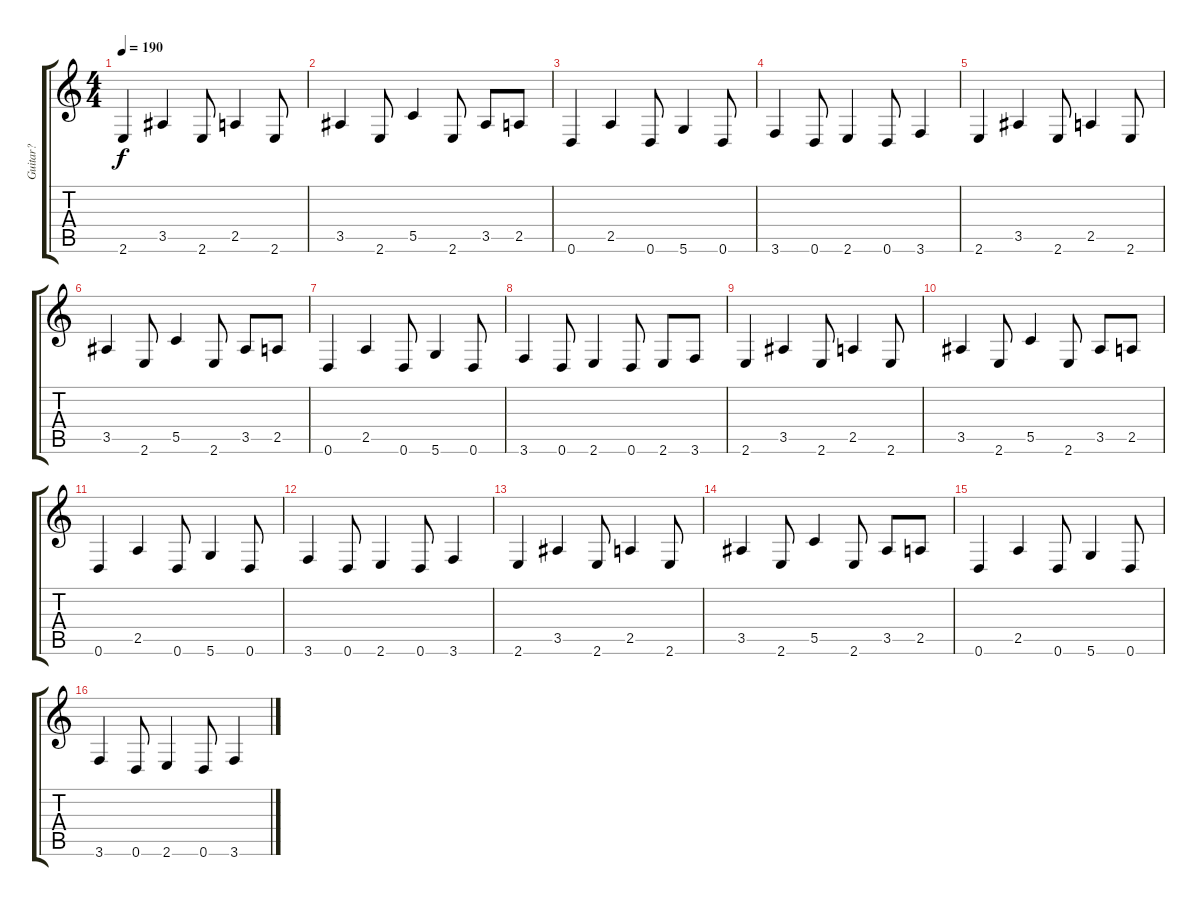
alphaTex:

\track ("Guitar?" "Guitar?") {instrument overdrivenguitar}
\staff {score tabs}
\tuning (D4 A3 F3 C3 G2 D2) {hide}
\ts (4 4)
\tempo 190
\clef g2
\ks c
2.6.4{dy f} 3.5.4 2.6.8 2.5.4 2.6.8 |
3.5.4 2.6.8 5.5.4 2.6.8 3.5.8 2.5.8 |
0.6.4 2.5.4 0.6.8 5.6.4 0.6.8 |
3.6.4 0.6.8 2.6.4 0.6.8 3.6.4 |
2.6.4 3.5.4 2.6.8 2.5.4 2.6.8 |
3.5.4 2.6.8 5.5.4 2.6.8 3.5.8 2.5.8 |
0.6.4 2.5.4 0.6.8 5.6.4 0.6.8 |
3.6.4 0.6.8 2.6.4 0.6.8 2.6.8 3.6.8 |
2.6.4 3.5.4 2.6.8 2.5.4 2.6.8 |
3.5.4 2.6.8 5.5.4 2.6.8 3.5.8 2.5.8 |
0.6.4 2.5.4 0.6.8 5.6.4 0.6.8 |
3.6.4 0.6.8 2.6.4 0.6.8 3.6.4 |
2.6.4 3.5.4 2.6.8 2.5.4 2.6.8 |
3.5.4 2.6.8 5.5.4 2.6.8 3.5.8 2.5.8 |
0.6.4 2.5.4 0.6.8 5.6.4 0.6.8 |
3.6.4 0.6.8 2.6.4 0.6.8 3.6.4
